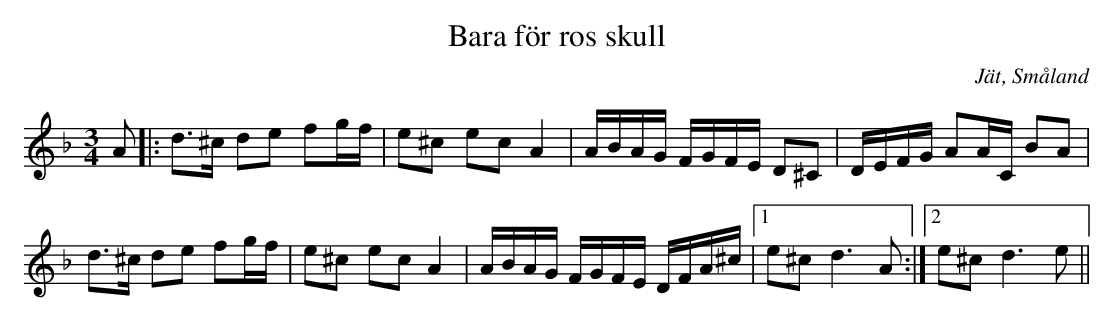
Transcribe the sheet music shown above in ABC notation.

X:1
T:Bara för ros skull
O:Jät, Småland
M:3/4
L:1/16
K:Dm
A2 |: d3^c d2e2 f2gf | e2^c2 e2c2 A4 | ABAG FGFE D2^C2 | DEFG A2AC B2A2 |
   d3^c d2e2 f2gf | e2^c2 e2c2 A4 | ABAG FGFE DFA^c |1 e2^c2 d6 A2 :|2 e2^c2 d6 e2 ||
